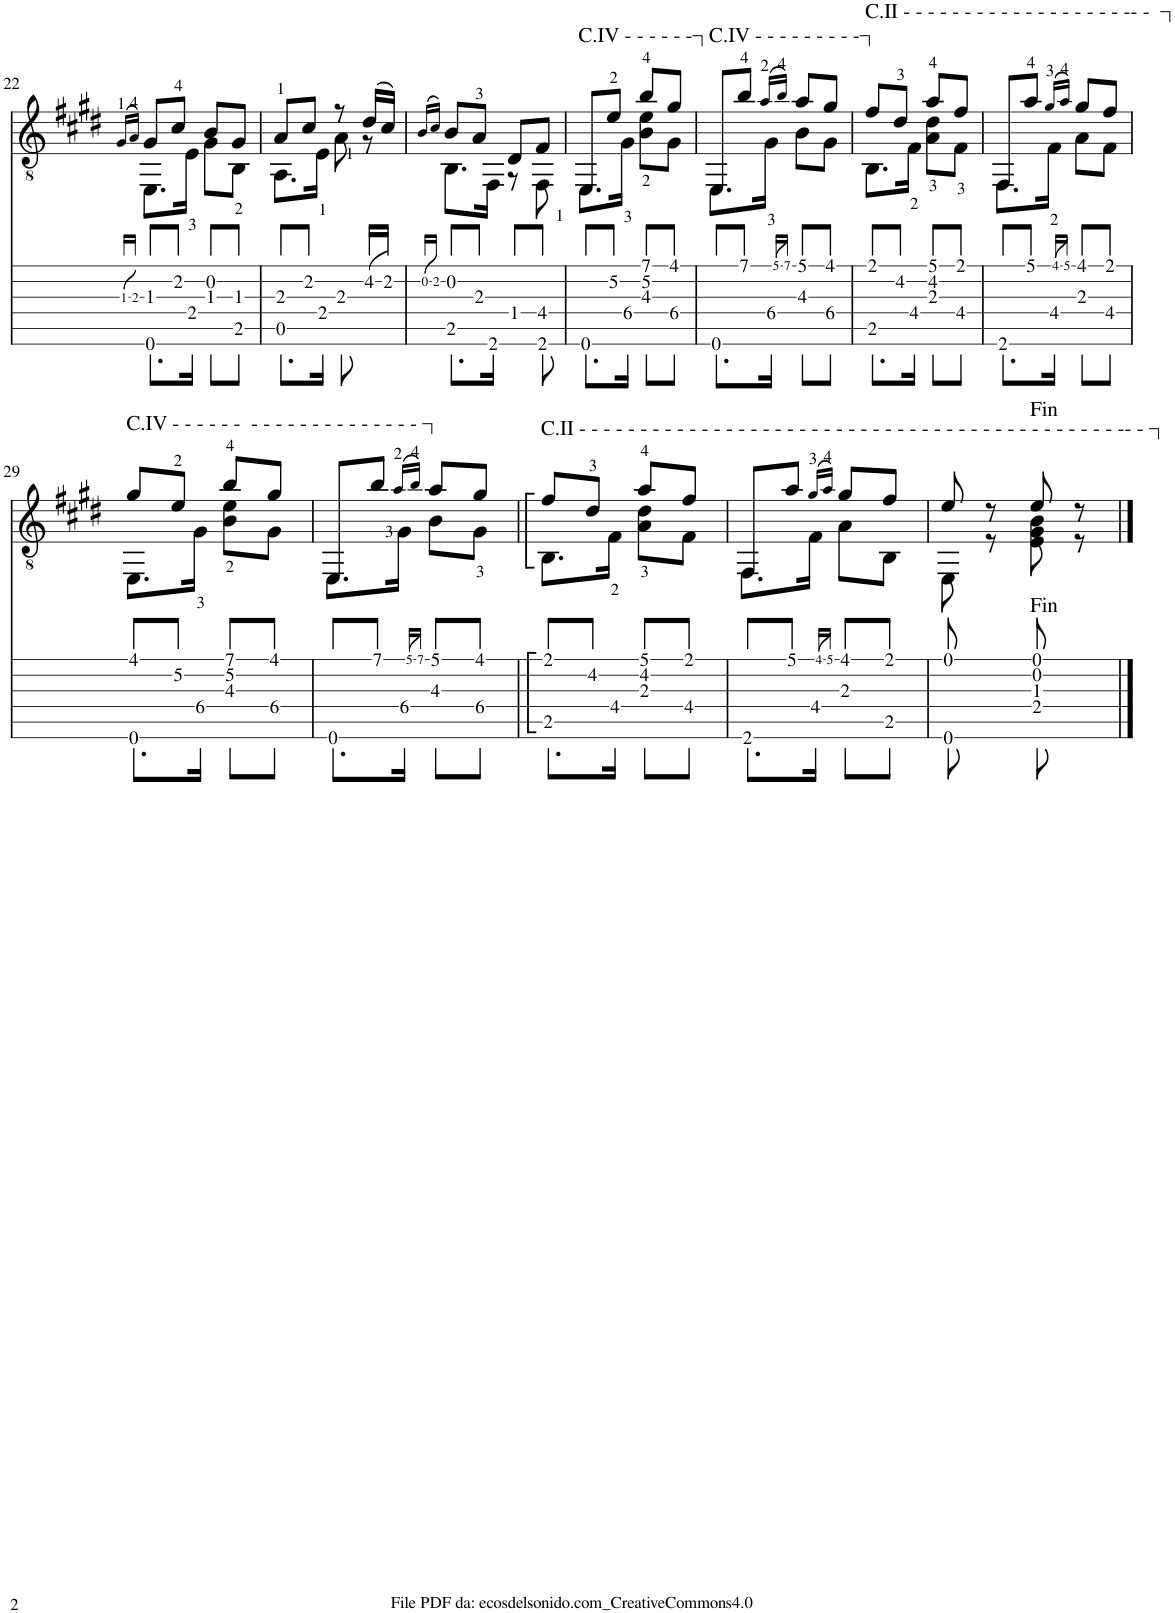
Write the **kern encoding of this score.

**kern	**kern
*part2	*part1
*staff2	*staff1
*I"Chitarra classica (Intavolatura)	*I"Guitar
!!LO:PB:g=z
*	*clefGv2
*k[f#c#g#d#]	*k[f#c#g#d#]
*M2/4	*M2/4
=22	=22
(16qG#/LL	(16qG#/LL
16qA/JJ)	16qA/JJ)
*^	*^
8G#/L	8.EE\L	8G#/L	8.EE\L
8c#/J	.	8c#/J	.
.	16E\Jk	.	16E\Jk
8B/L	8G#\L	8B/L	8G#\L
8G#/J	8BB\J	8G#/J	8BB\J
=23	=23	=23	=23
8A/L	8.AA\L	8A/L	8.AA\L
8c#/J	.	8c#/J	.
.	16E\Jk	.	16E\Jk
8r	8A\	8r	8A\
(16d#/LL	8r	(16d#/LL	8r
16c#/JJ)	.	16c#/JJ)	.
=24	=24	=24	=24
(16qB/LL	.	(16qB/LL	.
16qc#/JJ)	.	16qc#/JJ)	.
8B/L	8.BB\L	8B/L	8.BB\L
8A/J	.	8A/J	.
.	16FF#\Jk	.	16FF#\Jk
8D#/L	8r	8D#/L	8r
8F#/J	8FF#\	8F#/J	8FF#\
=25	=25	=25	=25
!	!	!LO:TX:a:t=C.IV - - - - - -┐	!
8EE/L	8.EE\L	8EE/L	8.EE\L
8e/J	.	8e/J	.
.	16G#\Jk	.	16G#\Jk
8b/L	8B\ 8e\L	8b/L	8B\ 8e\L
8g#/J	8G#\J	8g#/J	8G#\J
=26	=26	=26	=26
!	!	!LO:TX:a:t=C.IV - - - - - - - - -┐	!
8EE/L	8.EE\L	8EE/L	8.EE\L
8b/J	.	8b/J	.
.	16G#\Jk	.	16G#\Jk
(16qa/LL	.	(16qa/LL	.
16qb/JJ)	.	16qb/JJ)	.
8a/L	8B\L	8a/L	8B\L
8g#/J	8G#\J	8g#/J	8G#\J
=27	=27	=27	=27
!	!	!LO:TX:a:t=C.II - - - - - - - - - - - - - - - - - - -- -  ┐	!
8f#/L	8.BB\L	8f#/L	8.BB\L
8d#/J	.	8d#/J	.
.	16F#\Jk	.	16F#\Jk
8a/L	8A\ 8d#\L	8a/L	8A\ 8d#\L
8f#/J	8F#\J	8f#/J	8F#\J
=28	=28	=28	=28
8FF#/L	8.FF#\L	8FF#/L	8.FF#\L
8a/J	.	8a/J	.
.	16F#\Jk	.	16F#\Jk
(16qg#/LL	.	(16qg#/LL	.
16qa/JJ)	.	16qa/JJ)	.
8g#/L	8A\L	8g#/L	8A\L
8f#/J	8F#\J	8f#/J	8F#\J
!!LO:LB:g=z	!!
=29	=29	=29	=29
!	!	!LO:TX:a:t=C.IV - - - - - -  - - - - - - - - - - - - - - ┐	!
8g#/L	8.EE\L	8g#/L	8.EE\L
8e/J	.	8e/J	.
.	16G#\Jk	.	16G#\Jk
8b/L	8B\ 8e\L	8b/L	8B\ 8e\L
8g#/J	8G#\J	8g#/J	8G#\J
=30	=30	=30	=30
8EE/L	8.EE\L	8EE/L	8.EE\L
8b/J	.	8b/J	.
.	16G#\Jk	.	16G#\Jk
(16qa/LL	.	(16qa/LL	.
16qb/JJ)	.	16qb/JJ)	.
8a/L	8B\L	8a/L	8B\L
8g#/J	8G#\J	8g#/J	8G#\J
=31	=31	=31	=31
!	!	!LO:TX:a:t=C.II - - - - - - - - - - - - - - - - - - - - - - - - - - - - - - - - - - - - - - - - - - - - -- - ┐	!
8f#::/L	8.BB\L	8f#::/L	8.BB\L
8d#/J	.	8d#/J	.
.	16F#\Jk	.	16F#\Jk
8a/L	8A\ 8d#\L	8a/L	8A\ 8d#\L
8f#/J	8F#\J	8f#/J	8F#\J
=32	=32	=32	=32
8FF#/L	8.FF#\L	8FF#/L	8.FF#\L
8a/J	.	8a/J	.
.	16F#\Jk	.	16F#\Jk
(16qg#/LL	.	(16qg#/LL	.
16qa/JJ)	.	16qa/JJ)	.
8g#/L	8A\L	8g#/L	8A\L
8f#/J	8BB\J	8f#/J	8BB\J
=33	=33	=33	=33
8e/	8EE\	8e/	8EE\
8r	8r	8r	8r
!	!	!LO:TX:a:t=Fin	!
!LO:TX:a:t=Fin	!	!	!
8e/	8E\ 8G#\ 8B\	8e/	8E\ 8G#\ 8B\
8r	8r	8r	8r
*v	*v	*	*
*	*v	*v
==	==
*-	*-
